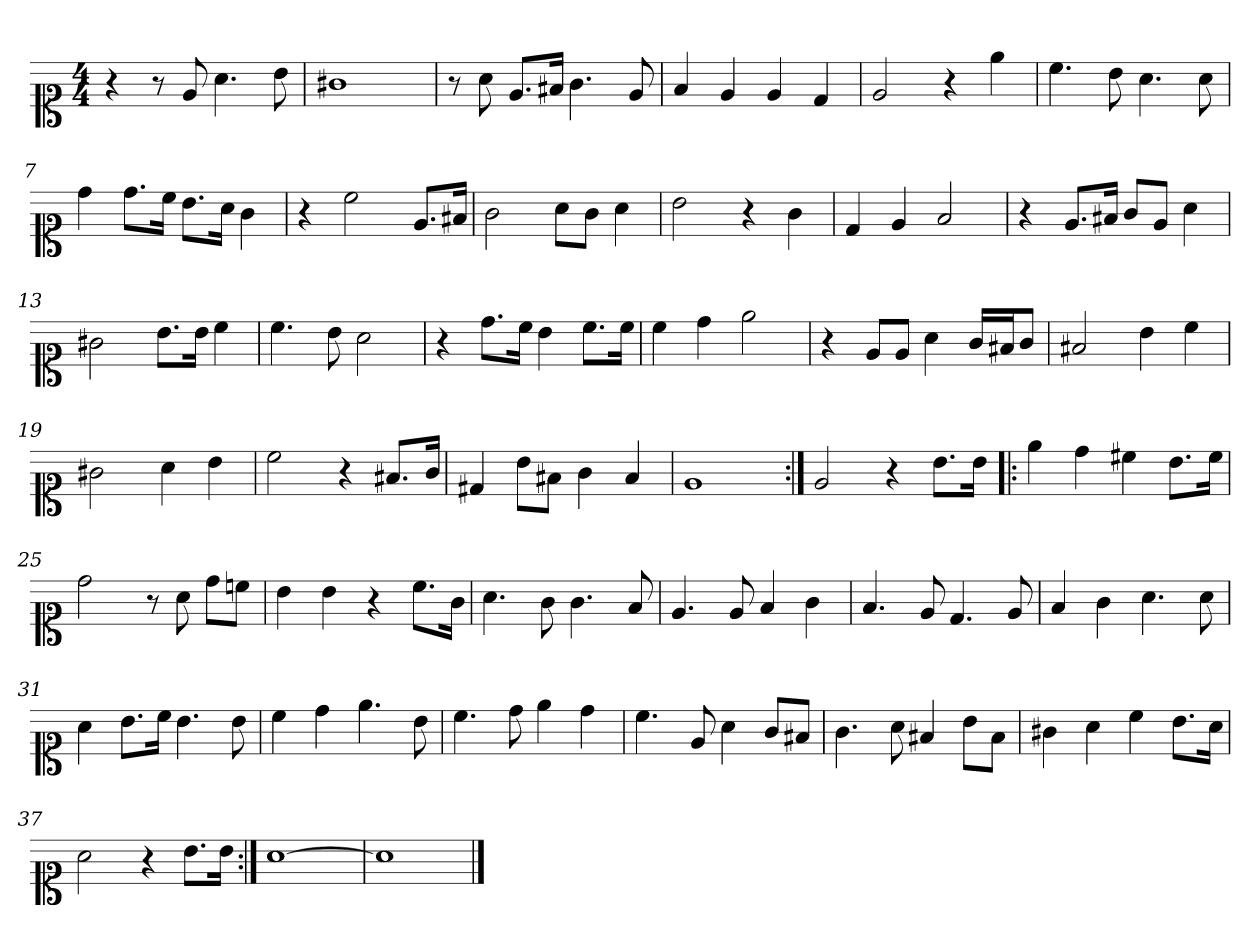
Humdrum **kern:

**kern
*part1
*staff1
*clefC1
*k[]
*M4/4
=1
4r
8r
8e/
4.a\
8b\
=2
1g#X
=3
8r
8a\
8.e/L
16f#X/Jk
4.g\
8e/
=4
4f/
4e/
4e/
4d/
=5
2e/
4r
4ee\
=6
4.cc\
8b\
4.a\
8a\
=7
4dd\
8.dd\L
16cc\Jk
8.b\L
16a\Jk
4g\
!!LO:LB:g=z
=8
4r
2cc\
8.e/L
16f#X/Jk
=9
2g\
8a\L
8g\J
4a\
=10
2b\
4r
4g\
=11
4d/
4e/
2f/
=12
4r
8.e/L
16f#X/Jk
8g/L
8e/J
4a\
=13
2g#X\
8.b\L
16b\Jk
4cc\
=14
4.cc\
8b\
2a\
=15
4r
8.dd\L
16cc\Jk
4b\
8.cc\L
16cc\Jk
!!LO:LB:g=z
=16
4cc\
4dd\
2ee\
=17
4r
8e/L
8e/J
4a\
16g/LL
16f#X/J
8g/J
=18
2f#X/
4b\
4cc\
=19
2g#X\
4a\
4b\
=20
2cc\
4r
8.f#X/L
16g/Jk
=21
4d#X/
8b\L
8f#X\J
4g\
4f#/
=22
1e
=23:|!
2e/
4r
8.b\L
16b\Jk
!!LO:LB:g=z
=24!|:
4ee\
4dd\
4cc#X\
8.b\L
16cc#\Jk
=25
2dd\
8r
8a\
8dd\L
8ccn\J
=26
4b\
4b\
4r
8.cc\L
16g\Jk
=27
4.a\
8g\
4.g\
8f/
=28
4.e/
8e/
4f/
4g\
=29
4.f/
8e/
4.d/
8e/
=30
4f/
4g\
4.a\
8a\
!!LO:LB:g=z
=31
4a\
8.b\L
16cc\Jk
4.b\
8b\
=32
4cc\
4dd\
4.ee\
8b\
=33
4.cc\
8dd\
4ee\
4dd\
=34
4.cc\
8e/
4a\
8g/L
8f#X/J
=35
4.g\
8a\
4f#X/
8b\L
8f#\J
=36
4g#X\
4a\
4cc\
8.b\L
16a\Jk
=37
2a\
4r
8.b\L
16b\Jk
!!LO:LB:g=z
=38:|!
[1a
=39
1a]
==
*-
